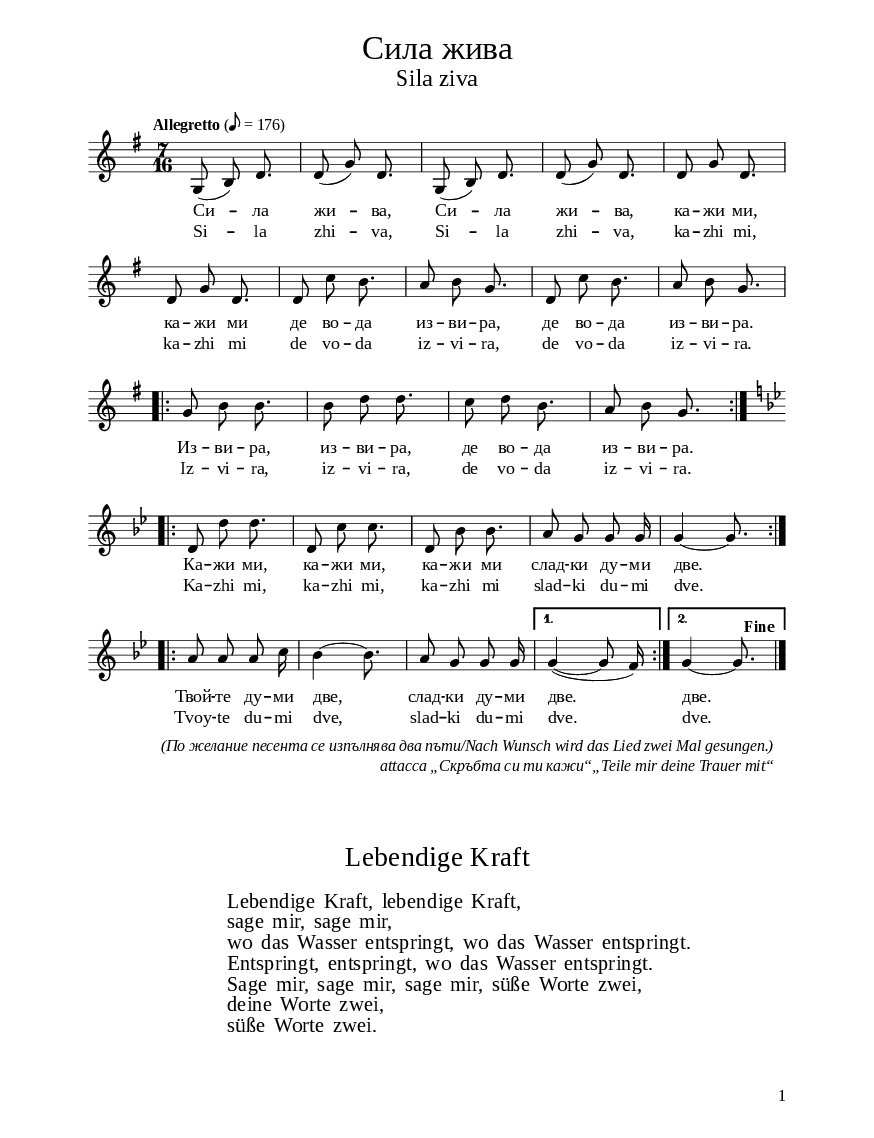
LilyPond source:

\version "2.24.1"

% include paper part and global functions
\include "include/globals.ily"

\bookpart {
  \label #'ref076_2
  \tocItem \markup "Сила жива – Sila ziva"
  \include "include/bookpart-paper.ily"
  \score {
    \include "include/score-layout.ily"

    \new Voice \absolute {
      \clef treble
      \key g \major
      \time 7/16
      \tempoFunc "Allegretto" 8 "176"
      \autoBeamOff


      g8 ( b ) d'8. | d'8 ( g' ) d'8. | g8 ( b ) d'8. | d'8 ( g' ) d'8. | d'8 g' d'8. \break | % 6

      d'8 g' d'8. | d'8 c'' b'8. | a'8 b' g'8. | d'8 c'' b'8. | a'8 b' g'8. \break |

      \repeat volta 2 { g'8 b' b'8. | b'8 d'' d''8. | c''8 d''8 b'8. | a'8 b' g'8. } \break

      \key g \minor \repeat volta 2 { d'8 d'' d''8. | d'8 c'' c''8. | d'8 bes' bes'8. | a'8 g' g' g'16 | g'4 ~ g'8. } \break |

      \repeat volta 2 { a'8 a' a' c''16 | bes'4 ~ bes'8. | a'8 g' g' g'16 |}
      \alternative { {  g'4 ( ~ g'8 f'16 )  | } { g'4~\tempo "   Fine" g'8. | \bar "|."} }


    }

    \addlyrics {
      Си -- ла жи
      -- ва, Си -- ла жи -- ва, ка -- жи ми, ка -- жи
      ми де во -- да из -- ви -- ра, де во -- да из
      -- ви -- ра. Из -- ви -- ра, из -- ви -- ра, де
      во -- да из -- ви -- ра. Ка -- жи ми, ка -- жи
      ми, ка -- жи ми слад -- ки ду -- ми две. Твой --
      те ду -- ми две, слад -- ки ду -- ми две.
      две.}

      \addlyrics {
        Si -- la zhi --
        va, Si -- la zhi -- va, ka -- zhi mi, ka -- zhi mi de vo -- da
        iz -- vi -- ra, de vo -- da iz -- vi -- ra. Iz -- vi -- ra, iz
        -- vi -- ra, de vo -- da iz -- vi -- ra. Ka -- zhi mi, ka --
        zhi mi, ka -- zhi mi slad -- ki du -- mi dve. Tvoy -- te du --
        mi dve, slad -- ki du -- mi dve. dve.}

        \header {
          title = \titleFunc "Сила жива" "Sila ziva"
        }

        \midi{}

      } % score

       \markup \italic \dc-one-nobold "(По желание песента се изпълнява два пъти/Nach Wunsch wird das Lied zwei Mal gesungen.)"
      \markup \italic \dc-one-nobold "attacca „Скръбта си ти кажи“„Teile mir deine Trauer mit“"
      
 \markup \empty-two
      

      % include foreign translation(s) of the song
      \version "2.24.1"

\markup \fill-line { \fontsize #deTitleFontSize "Lebendige Kraft" }
\markup \null
\markup \null
\markup \fontsize #deCoupletFontSize {
  \hspace #12
  \override #`(baseline-skip . ,deCoupletBaselineSkip)

  \column {

    \line { " " Lebendige Kraft, lebendige Kraft, }

    \line { " " sage mir, sage mir,}

    \line { " " wo das Wasser entspringt, wo das Wasser entspringt.}

    \line { " " Entspringt, entspringt, wo das Wasser entspringt.}

    \line { " " Sage mir, sage mir, sage mir, süße Worte zwei,}

    \line { " " deine Worte zwei,}

    \line { " " süße Worte zwei.}




  }


}


    } % bookpart
